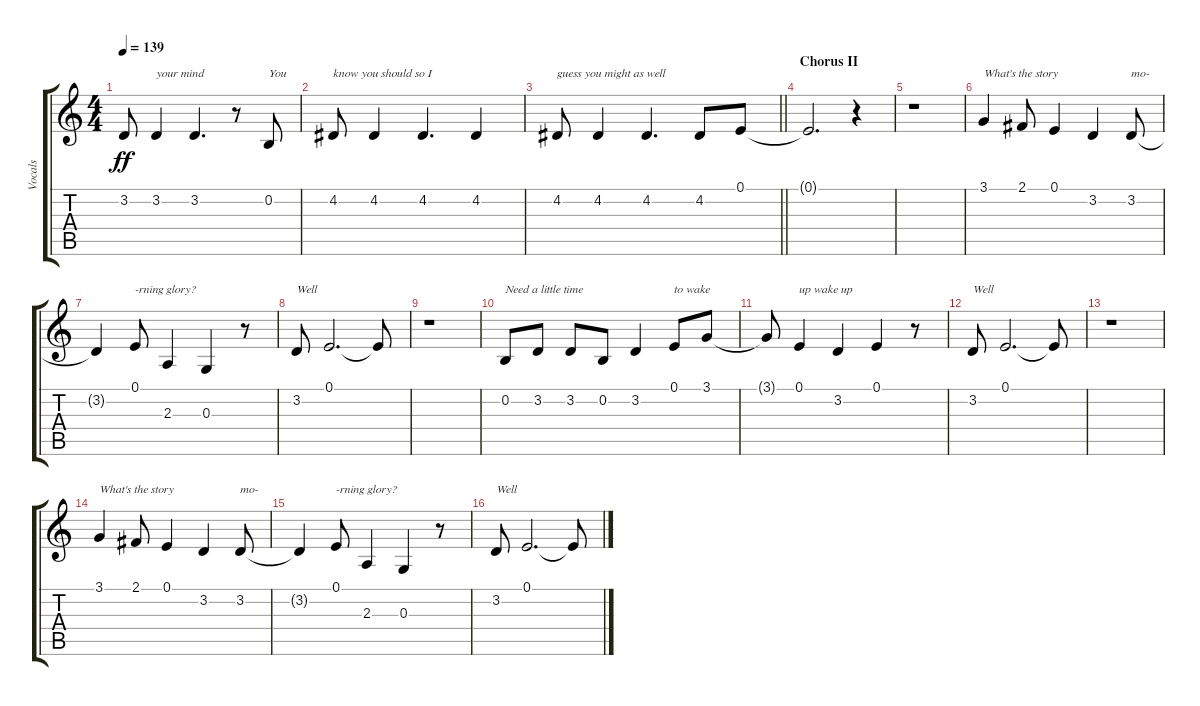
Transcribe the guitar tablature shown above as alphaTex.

\track ("Vocals" "Vocals") {instrument altosax}
\staff {score tabs}
\tuning (E4 B3 G3 D3 A2 E2) {hide}
\ts (4 4)
\tempo 139
\clef g2
\ks c
3.2{t}.8{dy ff} 3.2.4{txt "your mind"} 3.2.4{d} r.8 0.2.8{txt "You"} |
4.2.8{txt "know you should so I"} 4.2.4 4.2.4{d} 4.2.4 |
\barLineRight lightlight
4.2.8{txt "guess you might as well"} 4.2.4 4.2.4{d} 4.2.8 0.1.8 |
\section ("" "Chorus II")
0.1{t}.2{d} r.4 |
r.1 |
3.1.4{txt "What's the story"} 2.1.8 0.1.4 3.2.4 3.2.8{txt "mo-"} |
3.2{t}.4 0.1.8{txt "-rning glory?"} 2.3.4 0.3.4 r.8 |
3.2.8{txt "Well"} 0.1.2{d} 0.1{t}.8 |
r.1 |
0.2.8{txt "Need a little time"} 3.2.8 3.2.8 0.2.8 3.2.4 0.1.8{txt "to wake"} 3.1.8 |
3.1{t}.8 0.1.4{txt "up wake up"} 3.2.4 0.1.4 r.8 |
3.2.8{txt "Well"} 0.1.2{d} 0.1{t}.8 |
r.1 |
3.1.4{txt "What's the story"} 2.1.8 0.1.4 3.2.4 3.2.8{txt "mo-"} |
3.2{t}.4 0.1.8{txt "-rning glory?"} 2.3.4 0.3.4 r.8 |
3.2.8{txt "Well"} 0.1.2{d} 0.1{t}.8
